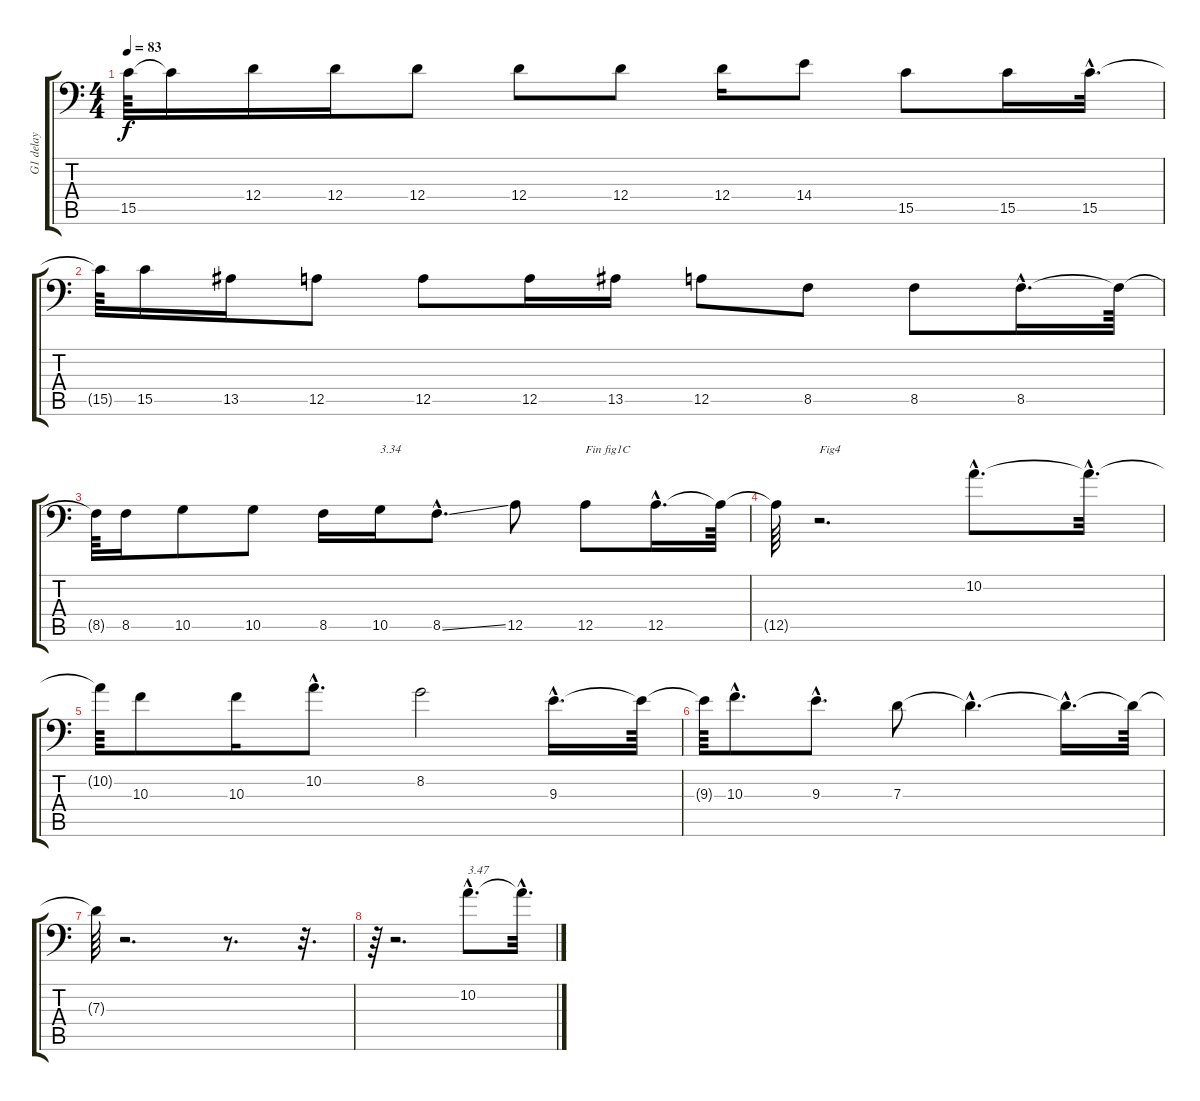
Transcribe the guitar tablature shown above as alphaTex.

\track ("G1 delay" "G1 delay") {instrument electricguitarclean}
\staff {score tabs}
\tuning (E3 B2 G2 D2 A1 E1) {hide}
\ts (4 4)
\tempo 83
\clef f4
\ks c
15.5{t}.64{dy f} 15.5{t}.16 12.4.16 12.4.16 12.4.8 12.4.8 12.4.8 12.4.16 14.4.8 15.5.8 15.5.16 15.5{hac}.32{d} |
15.5{t}.64 15.5.16 13.5.16 12.5.8 12.5.8 12.5.16 13.5.16 12.5.8 8.5.8 8.5.8 8.5{hac}.16{d} 8.5{t}.64 |
8.5{t}.64 8.5.16 10.5.8 10.5.8 8.5.16 10.5.16{txt "3.34"} 8.5{ss hac}.8{d} 12.5.8 12.5.8{txt "Fin fig1C"} 12.5{hac}.16{d} 12.5{t}.64 |
12.5{t}.64 r.2{d txt "Fig4"} 10.2{hac}.8{d} 10.2{hac t}.32{d} |
10.2{t}.64 10.3.8 10.3.16 10.2{hac}.8{d} 8.2.2 9.3{hac}.16{d} 9.3{t}.64 |
9.3{t}.64 10.3{hac}.8{d} 9.3{hac}.8{d} 7.3.8 7.3{hac t}.4{d} 7.3{hac t}.16{d} 7.3{t}.64 |
7.3{t}.64 r.2{d} r.8{d} r.32{d} |
r.64 r.2{d} 10.2{hac}.8{d txt "3.47"} 10.2{hac t}.32{d}
